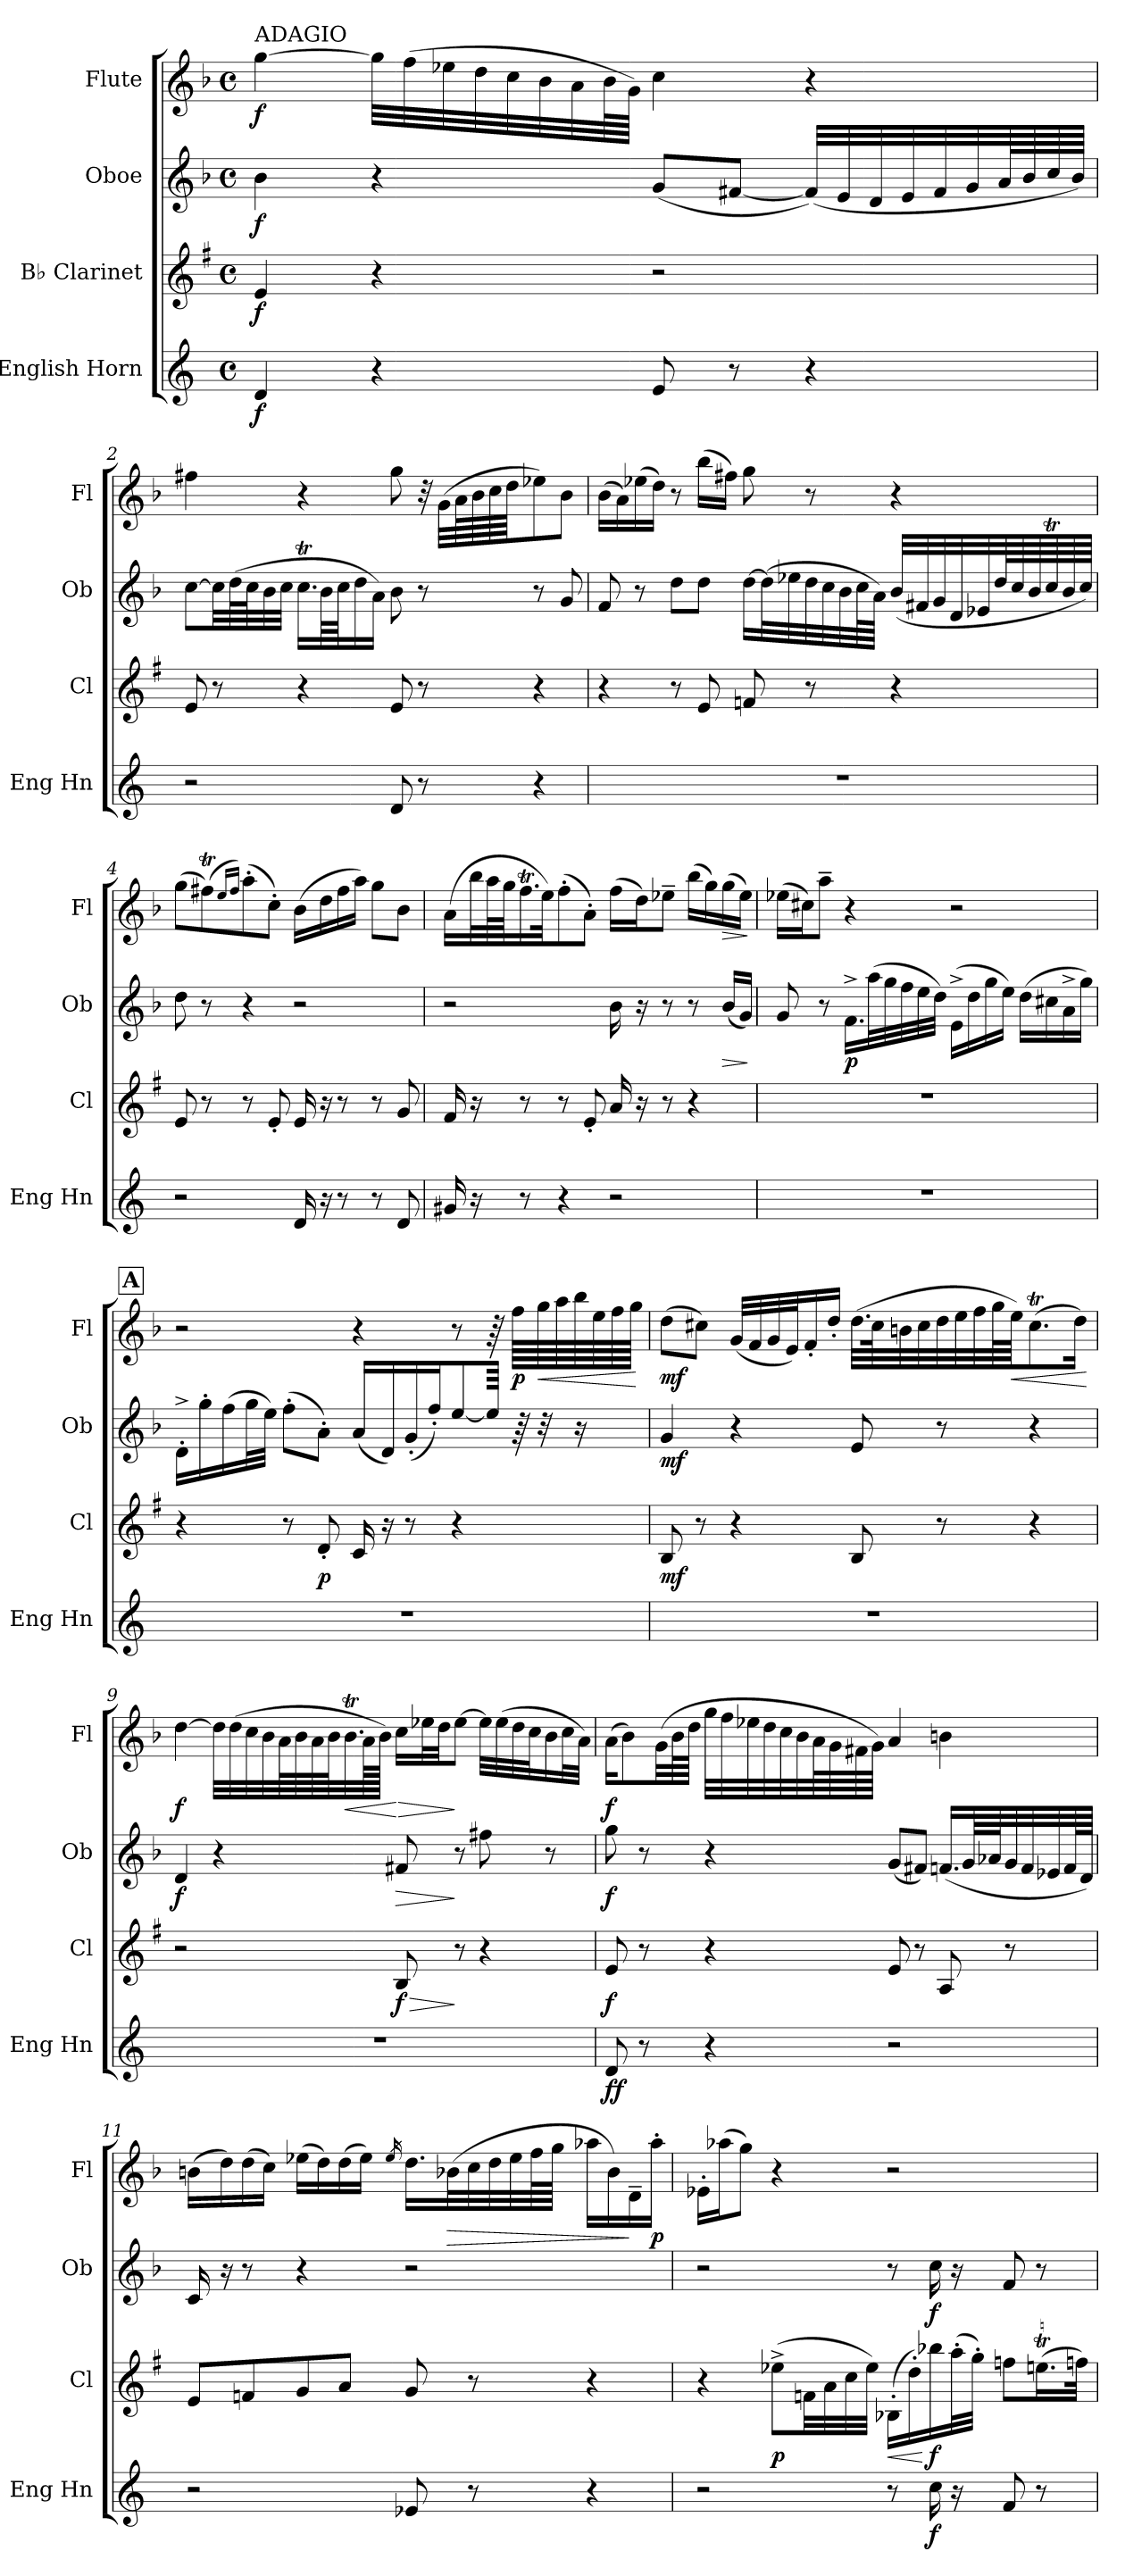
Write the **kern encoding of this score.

**kern	**dynam	**kern	**dynam	**kern	**dynam	**kern	**dynam
*part4	*part4	*part3	*part3	*part2	*part2	*part1	*part1
*staff4	*staff4	*staff3	*staff3	*staff2	*staff2	*staff1	*staff1
*I"English Horn	*	*I"B♭ Clarinet	*	*I"Oboe	*	*I"Flute	*
*I'Eng Hn	*	*I'Cl	*	*I'Ob	*	*I'Fl	*
*clefG2	*	*clefG2	*	*clefG2	*	*clefG2	*
*ITrd4c7	*	*ITrd1c2	*	*	*	*	*
*k[b-]	*	*k[b-]	*	*k[b-]	*	*k[b-]	*
*M4/4	*	*M4/4	*	*M4/4	*	*M4/4	*
*met(c)	*	*met(c)	*	*met(c)	*	*met(c)	*
*MM55	*	*MM55	*	*MM55	*	*MM55	*
=1	=1	=1	=1	=1	=1	=1	=1
!	!	!	!	!	!	!LO:TX:a:t=ADAGIO	!
!	!LO:DY:b	!	!LO:DY:b	!	!LO:DY:b	!	!LO:DY:b
4G/	f	4d/	f	4b-\	f	[4gg\	f
4r	.	4r	.	4r	.	32gg\LLL]	.
.	.	.	.	.	.	(32ff\	.
.	.	.	.	.	.	32ee-X\	.
.	.	.	.	.	.	32dd\	.
.	.	.	.	.	.	32cc\	.
.	.	.	.	.	.	32b-\	.
.	.	.	.	.	.	32a\	.
.	.	.	.	.	.	64b-\L	.
.	.	.	.	.	.	64g\JJJJ)	.
8A/	.	2r	.	(8g/L	.	4cc\	.
8r	.	.	.	[8f#X/J	.	.	.
4r	.	.	.	(32f#/LLL])	.	4r	.
.	.	.	.	32e/	.	.	.
.	.	.	.	32d/	.	.	.
.	.	.	.	32e/	.	.	.
.	.	.	.	32f#/	.	.	.
.	.	.	.	32g/	.	.	.
.	.	.	.	64a/L	.	.	.
.	.	.	.	64b-/	.	.	.
.	.	.	.	64cc/	.	.	.
.	.	.	.	64b-/JJJJ)	.	.	.
!!LO:LB:g=z
=2	=2	=2	=2	=2	=2	=2	=2
2r	.	8d/	.	[8cc\L	.	4ff#X\	.
.	.	8r	.	32cc\LL]	.	.	.
.	.	.	.	(64dd\L	.	.	.
.	.	.	.	64cc\J	.	.	.
.	.	.	.	32b-\	.	.	.
.	.	.	.	32cc\JJJ	.	.	.
.	.	4r	.	16.ccT\LL	.	4r	.
.	.	.	.	64b-\LL	.	.	.
.	.	.	.	64cc\JJ	.	.	.
.	.	.	.	16dd\	.	.	.
.	.	.	.	16a\JJ)	.	.	.
8G/	.	8d/	.	8b-\	.	8gg\	.
8r	.	8r	.	8r	.	32r	.
.	.	.	.	.	.	(32g\LLL	.
.	.	.	.	.	.	64a\L	.
.	.	.	.	.	.	64b-\	.
.	.	.	.	.	.	64cc\	.
.	.	.	.	.	.	64dd\JJJ	.
4r	.	4r	.	8r	.	8ee-X\)	.
.	.	.	.	8g/	.	8b-\J	.
!!LO:PB:g=z
=3	=3	=3	=3	=3	=3	=3	=3
1r	.	4r	.	8f/	.	(16b-\LL	.
.	.	.	.	.	.	16a\)	.
.	.	.	.	8r	.	(16ee-X\	.
.	.	.	.	.	.	16dd\JJ)	.
.	.	8r	.	8dd\L	.	8r	.
.	.	8d/	.	8dd\J	.	(16bb-\LL	.
.	.	.	.	.	.	16ff#X\JJ)	.
.	.	8e-X/	.	[16dd\LL	.	8gg\	.
.	.	.	.	(32dd\L]	.	.	.
.	.	.	.	32ee-X\	.	.	.
.	.	8r	.	32dd\	.	8r	.
.	.	.	.	32cc\	.	.	.
.	.	.	.	32b-\	.	.	.
.	.	.	.	64cc\L	.	.	.
.	.	.	.	64a\JJJJ)	.	.	.
.	.	4r	.	(32b-/LLL	.	4r	.
.	.	.	.	32f#X/	.	.	.
.	.	.	.	32g/	.	.	.
.	.	.	.	32d/	.	.	.
.	.	.	.	32e-X/	.	.	.
.	.	.	.	64dd/L	.	.	.
.	.	.	.	64cc/	.	.	.
.	.	.	.	64b-/	.	.	.
.	.	.	.	64ccT/	.	.	.
.	.	.	.	64b-/	.	.	.
.	.	.	.	64cc/JJJJ)	.	.	.
=4	=4	=4	=4	=4	=4	=4	=4
2r	.	8d/	.	8dd\	.	(8gg\L	.
.	.	8r	.	8r	.	(8ff#Xt\)	.
.	.	.	.	.	.	16qee/LL	.
.	.	.	.	.	.	16qff#/JJ)	.
.	.	8r	.	4r	.	(8aa'\	.
.	.	8d'/	.	.	.	8cc'\J)	.
16G/	.	16d/	.	2r	.	(16b-\LL	.
16r	.	16r	.	.	.	16dd\	.
8r	.	8r	.	.	.	16ff#\	.
.	.	.	.	.	.	16aa\JJ)	.
8r	.	8r	.	.	.	8gg\L	.
8G/	.	8f/	.	.	.	8b-\J	.
!!LO:LB:g=z
=5	=5	=5	=5	=5	=5	=5	=5
16c#X/	.	16e/	.	2r	.	(16a\LL	.
16r	.	16r	.	.	.	32bb-\L	.
.	.	.	.	.	.	64aa\L	.
.	.	.	.	.	.	64gg\JJ	.
8r	.	8r	.	.	.	16.ffT\	.
.	.	.	.	.	.	32ee\JK)	.
4r	.	8r	.	.	.	(8ff'\	.
.	.	8d'/	.	.	.	8a'\J)	.
2r	.	16g/	.	16b-\	.	(16ff\LL	.
.	.	16r	.	16r	.	16dd\J)	.
.	.	8r	.	8r	.	8ee-X~\J	.
.	.	4r	.	8r	.	(16bb-\LL	.
.	.	.	.	.	.	16gg\)	.
!	!	!	!	!	!LO:HP:b	!	!LO:HP:b
.	.	.	.	(16b-/LL	>	(16gg\	>
.	.	.	.	16g/JJ)	.	16ee-\JJ)	.
.	.	.	.	.	]	.	]
=6	=6	=6	=6	=6	=6	=6	=6
1r	.	1r	.	8g/	.	(16ee-X\LL	.
.	.	.	.	.	.	16cc#X\J)	.
.	.	.	.	8r	.	8aa~\J	.
!	!	!	!	!	!LO:DY:b	!	!
.	.	.	.	16.f^\LL	p	4r	.
.	.	.	.	(32aa\L	.	.	.
.	.	.	.	32gg\	.	.	.
.	.	.	.	32ff\	.	.	.
.	.	.	.	32ee\	.	.	.
.	.	.	.	32dd\JJJ)	.	.	.
.	.	.	.	(16e^\LL	.	2r	.
.	.	.	.	16dd\	.	.	.
.	.	.	.	16gg\	.	.	.
.	.	.	.	16ee\JJ)	.	.	.
.	.	.	.	(16dd\LL	.	.	.
.	.	.	.	16cc#X\	.	.	.
.	.	.	.	16a^\	.	.	.
.	.	.	.	16gg\JJ)	.	.	.
!!LO:LB:g=z
!!LO:REH:place=s1:a:B:fs=14:t=A
=7	=7	=7	=7	=7	=7	=7	=7
1r	.	4r	.	16d^'\LL	.	2r	.
.	.	.	.	16gg'\	.	.	.
.	.	.	.	(16ff\	.	.	.
.	.	.	.	32gg\L	.	.	.
.	.	.	.	32ee\JJJ)	.	.	.
.	.	8r	.	(8ff'\L	.	.	.
!	!	!	!LO:DY:b	!	!	!	!
.	.	8c'/	p	8a'\J)	.	.	.
.	.	16B-/	.	(16a/LL	.	4r	.
.	.	16r	.	16d/)	.	.	.
.	.	8r	.	(16g'/	.	.	.
.	.	.	.	16ff'/J)	.	.	.
.	.	4r	.	[8ee/	.	8r	.
.	.	.	.	64ee/Jkkk]	.	64r	.
!	!	!	!	!	!	!	!LO:DY:b
.	.	.	.	64r	.	64ff\LLLL	p
!	!	!	!	!	!	!	!LO:HP:b
.	.	.	.	32r	.	64gg\	<
.	.	.	.	.	.	64aa\	.
.	.	.	.	16r	.	64bb-\	.
.	.	.	.	.	.	64ee\	.
.	.	.	.	.	.	64ff\	.
.	.	.	.	.	.	64gg\JJJJ	.
.	.	.	.	.	.	.	[
=8	=8	=8	=8	=8	=8	=8	=8
!	!	!	!LO:DY:b	!	!LO:DY:b	!	!LO:DY:b
1r	.	8A/	mf	4g/	mf	(8dd\L	mf
.	.	8r	.	.	.	8cc#X\J)	.
.	.	4r	.	4r	.	(32g/LLL	.
.	.	.	.	.	.	32f/	.
.	.	.	.	.	.	32g/	.
.	.	.	.	.	.	32e/J)	.
.	.	.	.	.	.	16f'/	.
.	.	.	.	.	.	16dd'/JJ	.
.	.	8A/	.	8e/	.	(32.dd\LLL	.
.	.	.	.	.	.	64cc#\K	.
.	.	.	.	.	.	32bn\	.
.	.	.	.	.	.	32cc#\	.
.	.	8r	.	8r	.	32dd\	.
.	.	.	.	.	.	32ee\	.
.	.	.	.	.	.	32ff\	.
.	.	.	.	.	.	64gg\L	.
!	!	!	!	!	!	!	!LO:HP:b
.	.	.	.	.	.	64ee\JJJ)	<
.	.	4r	.	4r	.	(8.cc#t\	.
.	.	.	.	.	.	16dd\Jk)	.
.	.	.	.	.	.	.	[
!!LO:PB:g=z
=9	=9	=9	=9	=9	=9	=9	=9
!	!	!	!	!	!LO:DY:b	!	!LO:DY:b
1r	.	2r	.	4d/	f	[4dd\	f
.	.	.	.	4r	.	32dd\LLL]	.
.	.	.	.	.	.	(32dd\	.
.	.	.	.	.	.	32cc\	.
.	.	.	.	.	.	32b-\	.
.	.	.	.	.	.	64a\L	.
.	.	.	.	.	.	64b-\	.
.	.	.	.	.	.	64a\	.
.	.	.	.	.	.	64b-\J	.
!	!	!	!	!	!	!	!LO:HP:b
.	.	.	.	.	.	32.b-T\	<
.	.	.	.	.	.	128a\LL	.
.	.	.	.	.	.	128b-\JJJJJ)	.
!	!	!	!LO:HP:b	!	!LO:HP:b	!	!LO:HP:n=1:b
!	!	!	!LO:DY:n=1:b	!	!	!	!
.	.	8A/	> f	8f#X/	>	16cc\LL	[ >
.	.	.	.	.	.	32ee-X\L	.
.	.	.	.	.	.	32dd\JJ	.
.	.	8r	]	8r	]	[8ee-\J	]
.	.	4r	.	8ff#X\	.	32ee-\LLL]	.
.	.	.	.	.	.	(32ee-\	.
.	.	.	.	.	.	32dd\	.
.	.	.	.	.	.	32cc\J	.
.	.	.	.	8r	.	16b-\	.
.	.	.	.	.	.	32cc\L	.
.	.	.	.	.	.	32a\JJJ)	.
!!LO:LB:g=z
=10	=10	=10	=10	=10	=10	=10	=10
!	!LO:DY:b	!	!	!	!	!	!
!	!LO:DY:n=1:b	!	!LO:DY:b	!	!LO:DY:b	!	!LO:DY:b
8G/	f f	8d/	f	8gg\	f	(16a\KL	f
.	.	.	.	.	.	8b-\)	.
8r	.	8r	.	8r	.	.	.
.	.	.	.	.	.	(32g\LL	.
.	.	.	.	.	.	64b-\L	.
.	.	.	.	.	.	64dd\JJJJ	.
4r	.	4r	.	4r	.	32gg\LLL	.
.	.	.	.	.	.	32ff\	.
.	.	.	.	.	.	32ee-X\	.
.	.	.	.	.	.	32dd\	.
.	.	.	.	.	.	32cc\	.
.	.	.	.	.	.	32b-\	.
.	.	.	.	.	.	64a\L	.
.	.	.	.	.	.	64g\	.
.	.	.	.	.	.	64f#X\	.
.	.	.	.	.	.	64g\JJJJ)	.
2r	.	8d/	.	(8g/L	.	4a/	.
.	.	8r	.	8f#X/J)	.	.	.
.	.	8G/	.	(16.fn/LL	.	4bn\	.
.	.	.	.	64g/LL	.	.	.
.	.	.	.	64a-X/J	.	.	.
.	.	8r	.	32g/	.	.	.
.	.	.	.	32f/	.	.	.
.	.	.	.	32e-X/	.	.	.
.	.	.	.	64f/L	.	.	.
.	.	.	.	64d/JJJJ)	.	.	.
!!LO:LB:g=z
=11	=11	=11	=11	=11	=11	=11	=11
2r	.	8d/L	.	16c/	.	(16bn\LL	.
.	.	.	.	16r	.	16dd\)	.
.	.	8e-X/	.	8r	.	(16dd\	.
.	.	.	.	.	.	16cc\JJ)	.
.	.	8f/	.	4r	.	(16ee-X\LL	.
.	.	.	.	.	.	16dd\)	.
.	.	8g/J	.	.	.	(16dd\	.
.	.	.	.	.	.	16ee-\JJ)	.
.	.	.	.	.	.	16qee-/	.
8A-X/	.	8f/	.	2r	.	16.dd\LL	.
!	!	!	!	!	!	!	!LO:HP:b
.	.	.	.	.	.	(32b-X\L	>
8r	.	8r	.	.	.	32cc\	.
.	.	.	.	.	.	32dd\	.
.	.	.	.	.	.	32ee-\	.
.	.	.	.	.	.	64ff\L	.
.	.	.	.	.	.	64gg\JJJJ	.
4r	.	4r	.	.	.	16aa-X\LL	.
.	.	.	.	.	.	16b-\)	.
.	.	.	.	.	.	16d~\	]
!	!	!	!	!	!	!	!LO:DY:b
.	.	.	.	.	.	16aa-'\JJ	p
=12	=12	=12	=12	=12	=12	=12	=12
2r	.	4r	.	2r	.	16e-X'\LL	.
.	.	.	.	.	.	(16aa-X\J	.
.	.	.	.	.	.	8gg\J)	.
!	!	!	!LO:DY:b	!	!	!	!
.	.	(8dd-X^\L	p	.	.	4r	.
.	.	32e-X\LL	.	.	.	.	.
.	.	32g\	.	.	.	.	.
.	.	32b-\	.	.	.	.	.
.	.	32dd-\JJJ)	.	.	.	.	.
!	!	!	!LO:HP:b	!	!	!	!
8r	.	(16A-X'\LL	<	8r	.	2r	.
.	.	16cc'\)	.	.	.	.	.
!	!LO:DY:b	!	!LO:DY:n=1:b	!	!LO:DY:b	!	!
16f\	f	16aa-X\	[ f	16cc\	f	.	.
16r	.	(32gg'\L	.	16r	.	.	.
.	.	32ff'\JJJ)	.	.	.	.	.
8B-/	.	8ee-X\L	.	8f/	.	.	.
8r	.	(16.ddnT\L	.	8r	.	.	.
.	.	32ee-\JJk)	.	.	.	.	.
=	=	=	=	=	=	=	=
*-	*-	*-	*-	*-	*-	*-	*-
